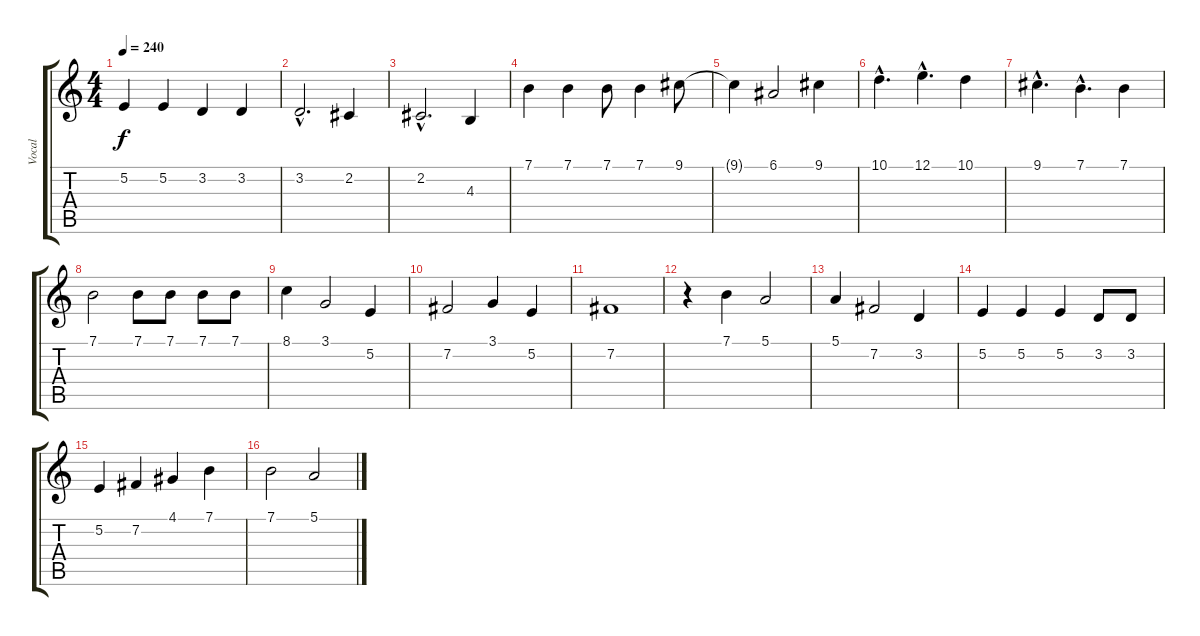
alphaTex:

\track ("Vocal" "Vocal") {instrument lead6voice}
\staff {score tabs}
\tuning (E4 B3 G3 D3 A2 E2) {hide}
\ts (4 4)
\tempo 240
\clef g2
\ks c
5.2{t}.4{dy f} 5.2.4 3.2.4 3.2.4 |
3.2{hac}.2{d} 2.2.4 |
2.2{hac}.2{d} 4.3.4 |
7.1.4 7.1.4 7.1.8 7.1.4 9.1.8 |
9.1{t}.4 6.1.2 9.1.4 |
10.1{hac}.4{d} 12.1{hac}.4{d} 10.1.4 |
9.1{hac}.4{d} 7.1{hac}.4{d} 7.1.4 |
7.1.2 7.1.8 7.1.8 7.1.8 7.1.8 |
8.1.4 3.1.2 5.2.4 |
7.2.2 3.1.4 5.2.4 |
7.2.1 |
r.4 7.1.4 5.1.2 |
5.1.4 7.2.2 3.2.4 |
5.2.4 5.2.4 5.2.4 3.2.8 3.2.8 |
5.2.4 7.2.4 4.1.4 7.1.4 |
7.1.2 5.1.2
